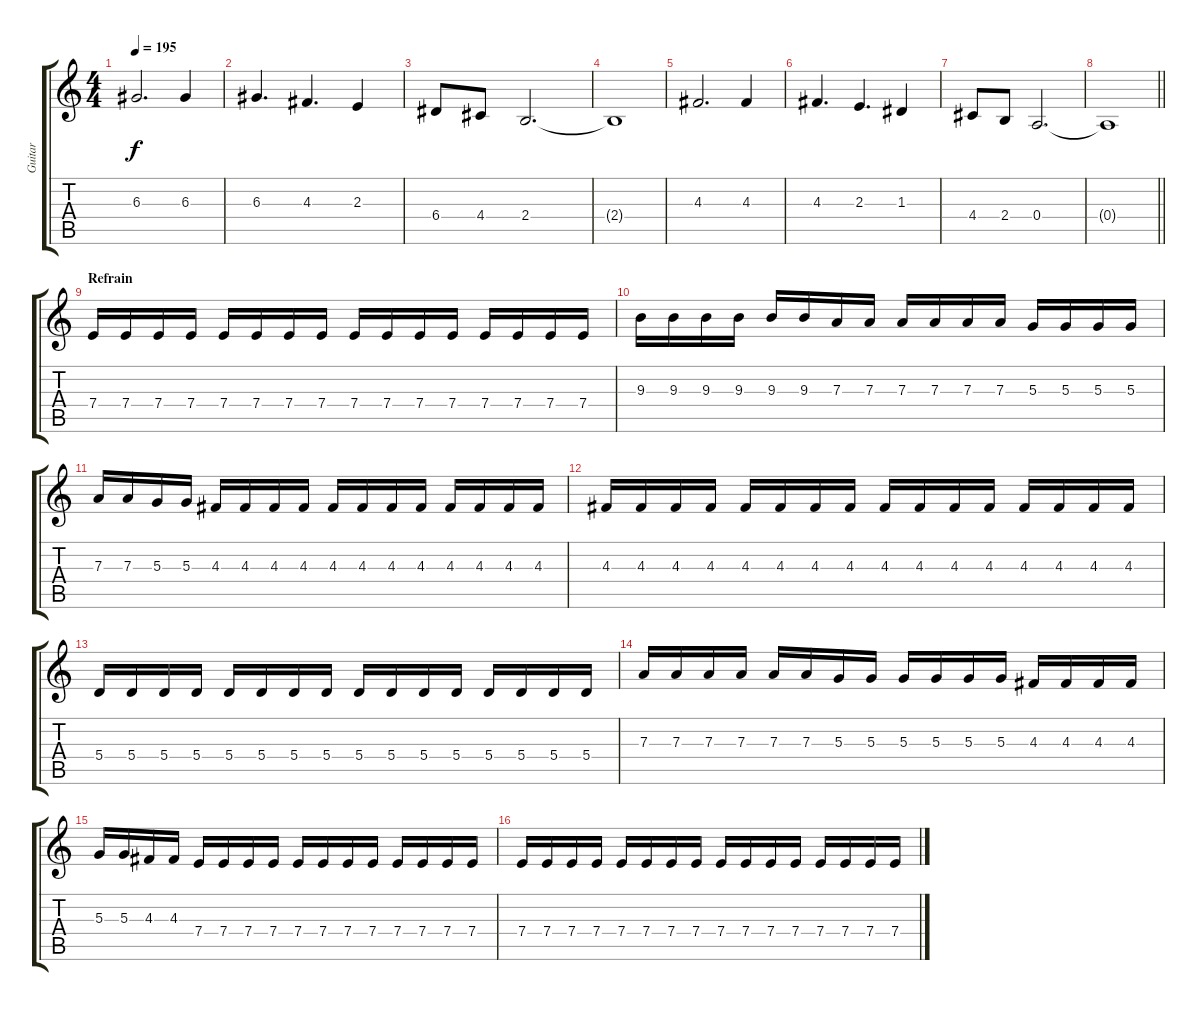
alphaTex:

\track ("Guitar" "Guitar") {instrument distortionguitar}
\staff {score tabs}
\tuning (B3 Gb3 D3 A2 E2 B1) {hide}
\ts (4 4)
\tempo 195
\clef g2
\ks c
6.3.2{d dy f} 6.3.4 |
6.3.4{d} 4.3.4{d} 2.3.4 |
6.4.8 4.4.8 2.4.2{d} |
2.4{t}.1 |
4.3.2{d} 4.3.4 |
4.3.4{d} 2.3.4{d} 1.3.4 |
4.4.8 2.4.8 0.4.2{d} |
\barLineRight lightlight
0.4{t}.1 |
\section ("" "Refrain")
7.4.16{balance 8} 7.4.16 7.4.16 7.4.16 7.4.16 7.4.16 7.4.16 7.4.16 7.4.16 7.4.16 7.4.16 7.4.16 7.4.16 7.4.16 7.4.16 7.4.16 |
9.3.16 9.3.16 9.3.16 9.3.16 9.3.16 9.3.16 7.3.16 7.3.16 7.3.16 7.3.16 7.3.16 7.3.16 5.3.16 5.3.16 5.3.16 5.3.16 |
7.3.16 7.3.16 5.3.16 5.3.16 4.3.16 4.3.16 4.3.16 4.3.16 4.3.16 4.3.16 4.3.16 4.3.16 4.3.16 4.3.16 4.3.16 4.3.16 |
4.3.16 4.3.16 4.3.16 4.3.16 4.3.16 4.3.16 4.3.16 4.3.16 4.3.16 4.3.16 4.3.16 4.3.16 4.3.16 4.3.16 4.3.16 4.3.16 |
5.4.16 5.4.16 5.4.16 5.4.16 5.4.16 5.4.16 5.4.16 5.4.16 5.4.16 5.4.16 5.4.16 5.4.16 5.4.16 5.4.16 5.4.16 5.4.16 |
7.3.16 7.3.16 7.3.16 7.3.16 7.3.16 7.3.16 5.3.16 5.3.16 5.3.16 5.3.16 5.3.16 5.3.16 4.3.16 4.3.16 4.3.16 4.3.16 |
5.3.16 5.3.16 4.3.16 4.3.16 7.4.16 7.4.16 7.4.16 7.4.16 7.4.16 7.4.16 7.4.16 7.4.16 7.4.16 7.4.16 7.4.16 7.4.16 |
7.4.16 7.4.16 7.4.16 7.4.16 7.4.16 7.4.16 7.4.16 7.4.16 7.4.16 7.4.16 7.4.16 7.4.16 7.4.16 7.4.16 7.4.16 7.4.16
